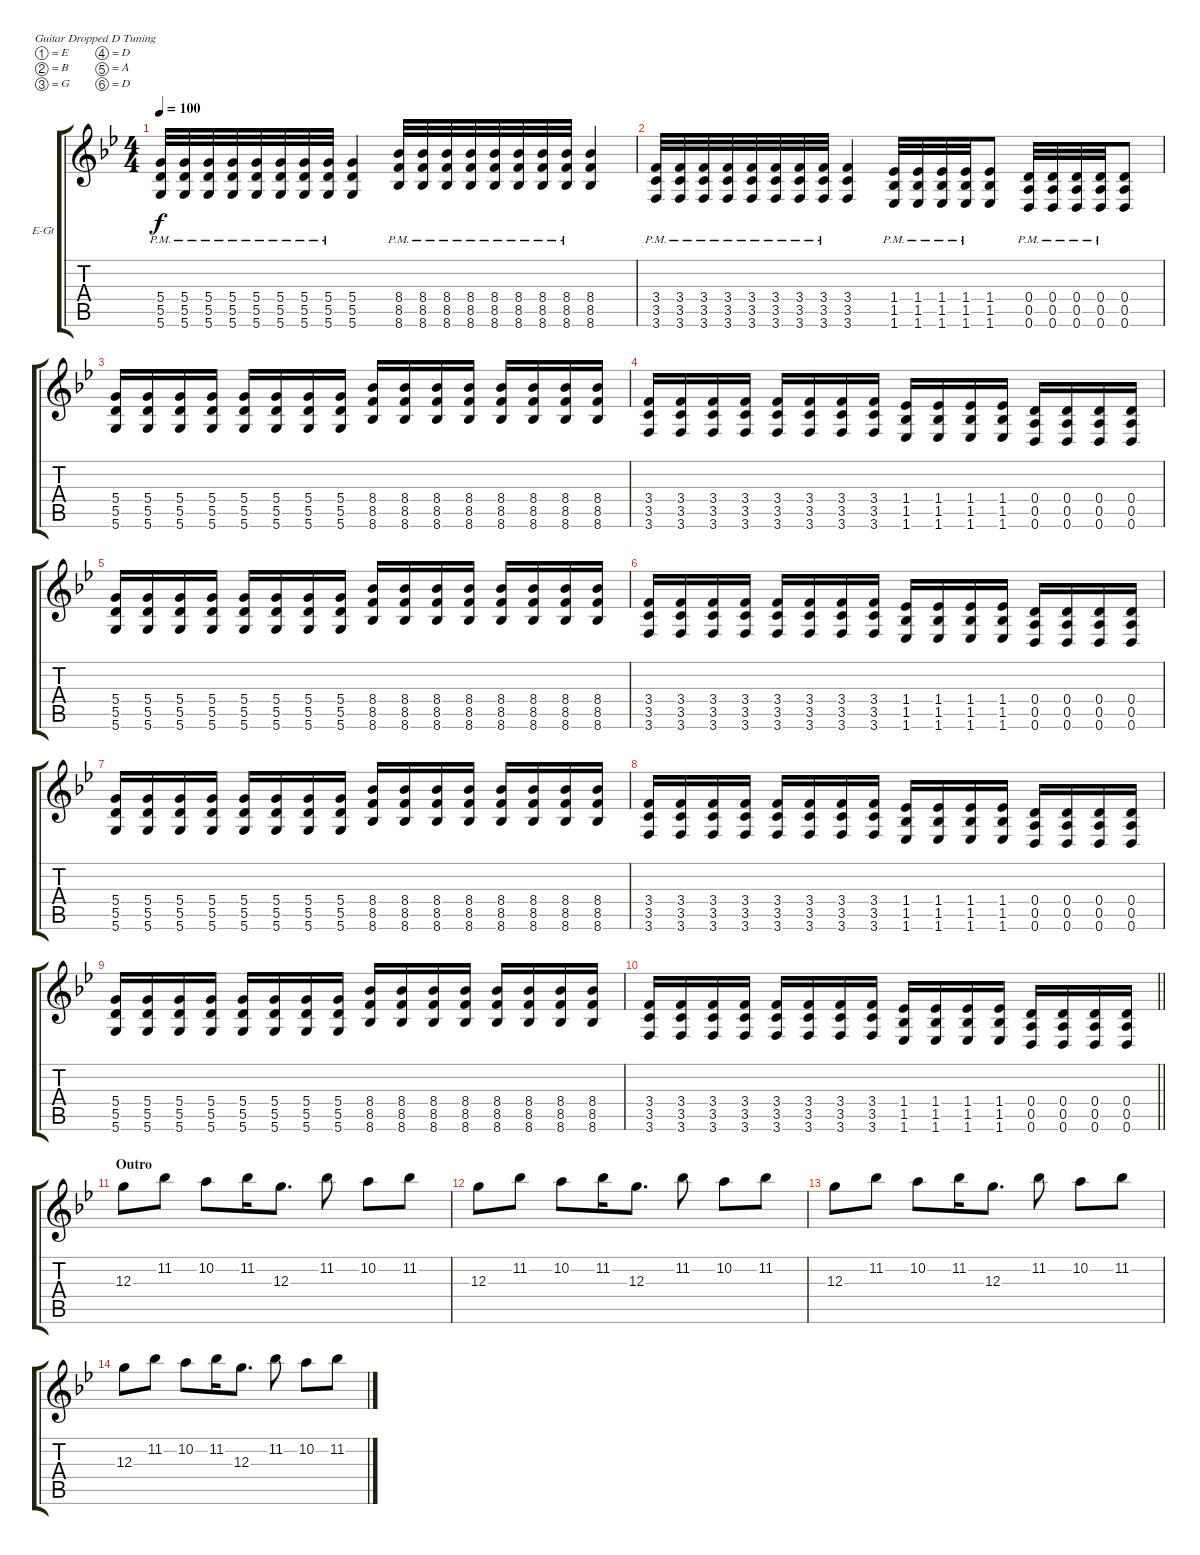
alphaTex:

\bracketExtendMode groupsimilarinstruments
\firstSystemTrackNameOrientation horizontal
\otherSystemsTrackNameOrientation horizontal
\track ("Track 3" "E-Gt") {instrument overdrivenguitar}
\staff {score tabs}
\tuning (E4 B3 G3 D3 A2 D2)
\ts (4 4)
\tempo 100
\clef g2
\ks gminor
(5.4{pm} 5.5{pm} 5.6{pm}).32{dy f} (5.4{pm} 5.5{pm} 5.6{pm}).32 (5.4{pm} 5.5{pm} 5.6{pm}).32 (5.4{pm} 5.5{pm} 5.6{pm}).32 (5.4{pm} 5.5{pm} 5.6{pm}).32 (5.4{pm} 5.5{pm} 5.6{pm}).32 (5.4{pm} 5.5{pm} 5.6{pm}).32 (5.4{pm} 5.5{pm} 5.6{pm}).32 (5.4 5.5 5.6).4 (8.4{pm} 8.5{pm} 8.6{pm}).32 (8.4{pm} 8.5{pm} 8.6{pm}).32 (8.4{pm} 8.5{pm} 8.6{pm}).32 (8.4{pm} 8.5{pm} 8.6{pm}).32 (8.4{pm} 8.5{pm} 8.6{pm}).32 (8.4{pm} 8.5{pm} 8.6{pm}).32 (8.4{pm} 8.5{pm} 8.6{pm}).32 (8.4{pm} 8.5{pm} 8.6{pm}).32 (8.4 8.5 8.6).4 |
(3.4{pm} 3.5{pm} 3.6{pm}).32 (3.4{pm} 3.5{pm} 3.6{pm}).32 (3.4{pm} 3.5{pm} 3.6{pm}).32 (3.4{pm} 3.5{pm} 3.6{pm}).32 (3.4{pm} 3.5{pm} 3.6{pm}).32 (3.4{pm} 3.5{pm} 3.6{pm}).32 (3.4{pm} 3.5{pm} 3.6{pm}).32 (3.4{pm} 3.5{pm} 3.6{pm}).32 (3.4 3.5 3.6).4 (1.4{pm} 1.5{pm} 1.6{pm}).32 (1.4{pm} 1.5{pm} 1.6{pm}).32 (1.4{pm} 1.5{pm} 1.6{pm}).32 (1.4{pm} 1.5{pm} 1.6{pm}).32 (1.4 1.5 1.6).8 (0.4{pm} 0.5{pm} 0.6{pm}).32 (0.4{pm} 0.5{pm} 0.6{pm}).32 (0.4{pm} 0.5{pm} 0.6{pm}).32 (0.4{pm} 0.5{pm} 0.6{pm}).32 (0.4 0.5 0.6).8 |
(5.4 5.5 5.6).16 (5.4 5.5 5.6).16 (5.4 5.5 5.6).16 (5.4 5.5 5.6).16 (5.4 5.5 5.6).16 (5.4 5.5 5.6).16 (5.4 5.5 5.6).16 (5.4 5.5 5.6).16 (8.4 8.5 8.6).16 (8.4 8.5 8.6).16 (8.4 8.5 8.6).16 (8.4 8.5 8.6).16 (8.4 8.5 8.6).16 (8.4 8.5 8.6).16 (8.4 8.5 8.6).16 (8.4 8.5 8.6).16 |
(3.4 3.5 3.6).16 (3.4 3.5 3.6).16 (3.4 3.5 3.6).16 (3.4 3.5 3.6).16 (3.4 3.5 3.6).16 (3.4 3.5 3.6).16 (3.4 3.5 3.6).16 (3.4 3.5 3.6).16 (1.4 1.5 1.6).16 (1.4 1.5 1.6).16 (1.4 1.5 1.6).16 (1.4 1.5 1.6).16 (0.4 0.5 0.6).16 (0.4 0.5 0.6).16 (0.4 0.5 0.6).16 (0.4 0.5 0.6).16 |
(5.4 5.5 5.6).16 (5.4 5.5 5.6).16 (5.4 5.5 5.6).16 (5.4 5.5 5.6).16 (5.4 5.5 5.6).16 (5.4 5.5 5.6).16 (5.4 5.5 5.6).16 (5.4 5.5 5.6).16 (8.4 8.5 8.6).16 (8.4 8.5 8.6).16 (8.4 8.5 8.6).16 (8.4 8.5 8.6).16 (8.4 8.5 8.6).16 (8.4 8.5 8.6).16 (8.4 8.5 8.6).16 (8.4 8.5 8.6).16 |
(3.4 3.5 3.6).16 (3.4 3.5 3.6).16 (3.4 3.5 3.6).16 (3.4 3.5 3.6).16 (3.4 3.5 3.6).16 (3.4 3.5 3.6).16 (3.4 3.5 3.6).16 (3.4 3.5 3.6).16 (1.4 1.5 1.6).16 (1.4 1.5 1.6).16 (1.4 1.5 1.6).16 (1.4 1.5 1.6).16 (0.4 0.5 0.6).16 (0.4 0.5 0.6).16 (0.4 0.5 0.6).16 (0.4 0.5 0.6).16 |
(5.4 5.5 5.6).16 (5.4 5.5 5.6).16 (5.4 5.5 5.6).16 (5.4 5.5 5.6).16 (5.4 5.5 5.6).16 (5.4 5.5 5.6).16 (5.4 5.5 5.6).16 (5.4 5.5 5.6).16 (8.4 8.5 8.6).16 (8.4 8.5 8.6).16 (8.4 8.5 8.6).16 (8.4 8.5 8.6).16 (8.4 8.5 8.6).16 (8.4 8.5 8.6).16 (8.4 8.5 8.6).16 (8.4 8.5 8.6).16 |
(3.4 3.5 3.6).16 (3.4 3.5 3.6).16 (3.4 3.5 3.6).16 (3.4 3.5 3.6).16 (3.4 3.5 3.6).16 (3.4 3.5 3.6).16 (3.4 3.5 3.6).16 (3.4 3.5 3.6).16 (1.4 1.5 1.6).16 (1.4 1.5 1.6).16 (1.4 1.5 1.6).16 (1.4 1.5 1.6).16 (0.4 0.5 0.6).16 (0.4 0.5 0.6).16 (0.4 0.5 0.6).16 (0.4 0.5 0.6).16 |
(5.4 5.5 5.6).16 (5.4 5.5 5.6).16 (5.4 5.5 5.6).16 (5.4 5.5 5.6).16 (5.4 5.5 5.6).16 (5.4 5.5 5.6).16 (5.4 5.5 5.6).16 (5.4 5.5 5.6).16 (8.4 8.5 8.6).16 (8.4 8.5 8.6).16 (8.4 8.5 8.6).16 (8.4 8.5 8.6).16 (8.4 8.5 8.6).16 (8.4 8.5 8.6).16 (8.4 8.5 8.6).16 (8.4 8.5 8.6).16 |
\barLineRight lightlight
(3.4 3.5 3.6).16 (3.4 3.5 3.6).16 (3.4 3.5 3.6).16 (3.4 3.5 3.6).16 (3.4 3.5 3.6).16 (3.4 3.5 3.6).16 (3.4 3.5 3.6).16 (3.4 3.5 3.6).16 (1.4 1.5 1.6).16 (1.4 1.5 1.6).16 (1.4 1.5 1.6).16 (1.4 1.5 1.6).16 (0.4 0.5 0.6).16 (0.4 0.5 0.6).16 (0.4 0.5 0.6).16 (0.4 0.5 0.6).16 |
\section ("" "Outro")
12.3.8 11.2.8 10.2.8 11.2.16 12.3.8{d} 11.2.8 10.2.8 11.2.8 |
12.3.8 11.2.8 10.2.8 11.2.16 12.3.8{d} 11.2.8 10.2.8 11.2.8 |
12.3.8 11.2.8 10.2.8 11.2.16 12.3.8{d} 11.2.8 10.2.8 11.2.8 |
12.3.8 11.2.8 10.2.8 11.2.16 12.3.8{d} 11.2.8 10.2.8 11.2.8
